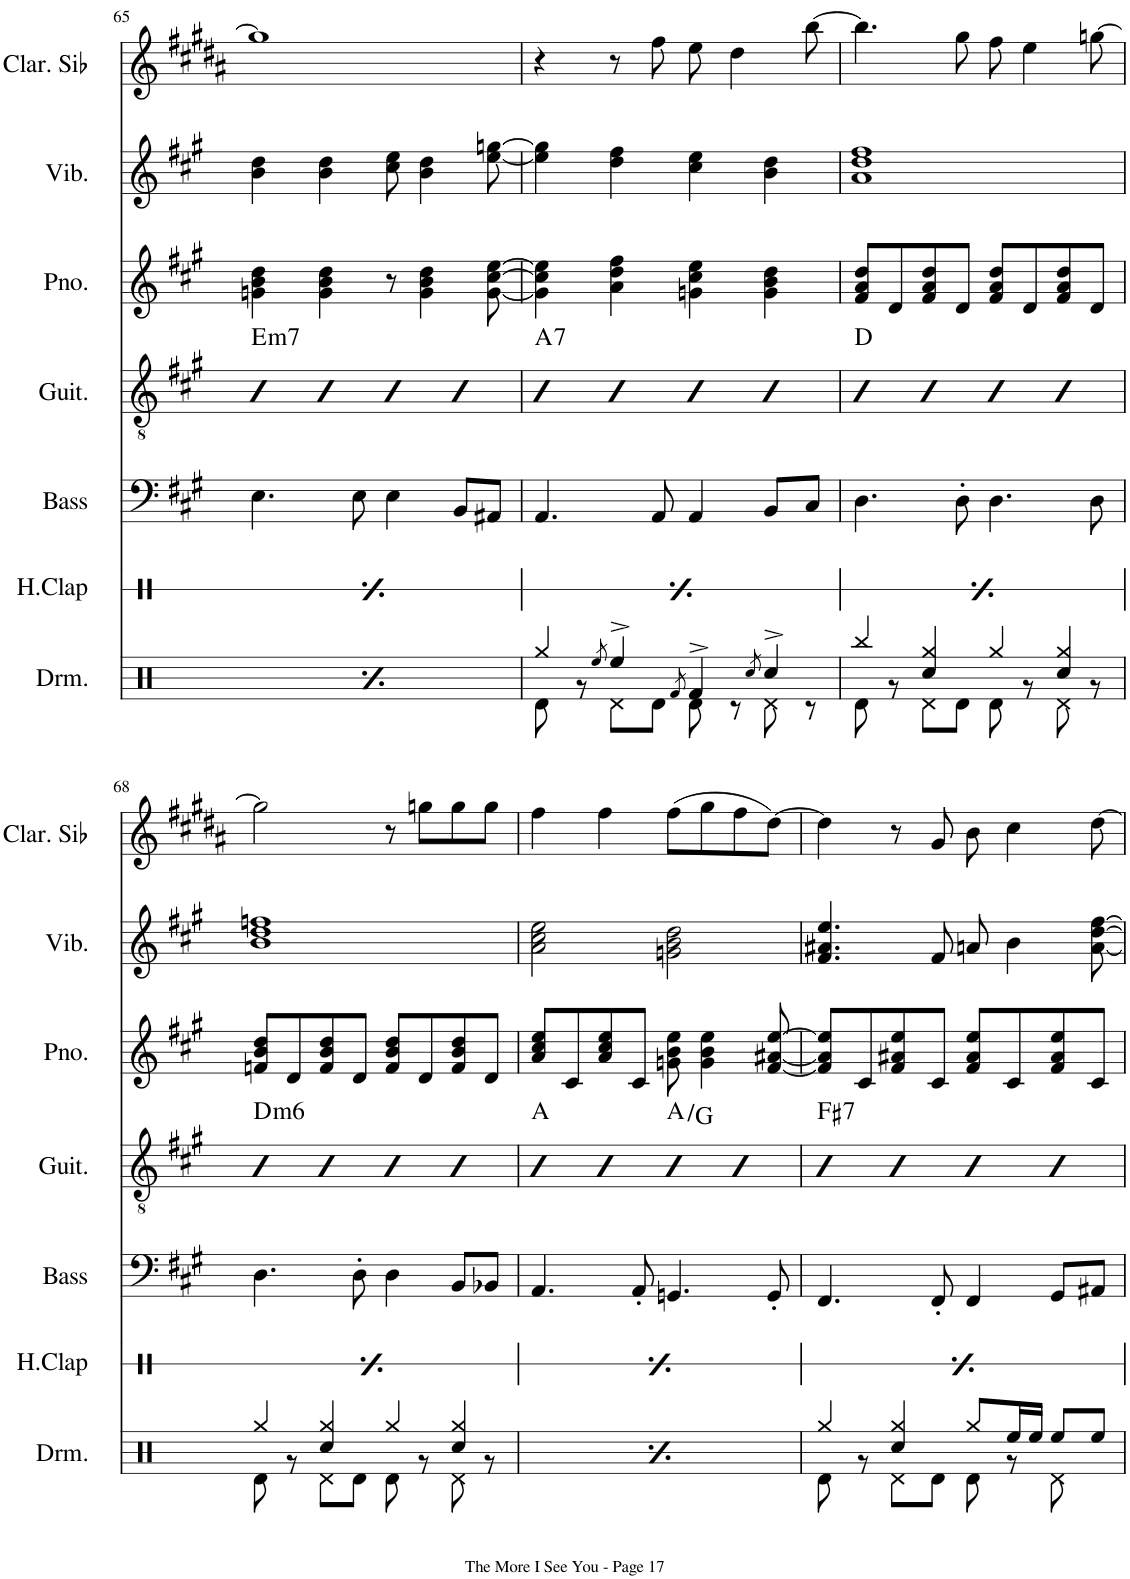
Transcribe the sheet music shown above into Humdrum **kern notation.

**kern	**kern	**harte	**kern	**kern	**kern
*part5	*part4	*part4	*part3	*part2	*part1
*staff5	*staff4	*	*staff3	*staff2	*staff1
*I"Bass	*I"Accoustic Guitar	*	*I"Piano	*I"Vibes	*I"Clarinette en Sib
*I'Bass	*I'Guit.	*	*I'Pno.	*I'Vib.	*I'Clar. Sib
!!LO:PB:g=z
*clefF4	*clefGv2	*	*clefG2	*clefG2	*clefG2
*Trd7c12	*	*	*	*	*Trd1c2
*k[f#c#g#]	*k[f#c#g#]	*	*k[f#c#g#]	*k[f#c#g#]	*k[f#c#g#d#a#]
*M4/4	*M4/4	*	*M4/4	*M4/4	*M4/4
=65	=65	=65	=65	=65	=65
*	*^	*	*	*	*
!	!	!	!LO:H:kt=m7	!	!	!
4.E\	8BB 8E 8Gn 8dL	4B	E:min7	4gn\ 4b\ 4dd\	4b\ 4dd\	1gg#]
.	8BB 8E 8G 8d	.	.	.	.	.
.	8BB'>^> 8E'>^> 8G'>^> 8d'>^>	4B	.	4g\ 4b\ 4dd\	4b\ 4dd\	.
8E\	8BB 8E 8G 8dJ	.	.	.	.	.
4E\	8BB 8E 8G 8dL	4B	.	8r	8cc#\ 8ee\	.
.	8BB 8E 8G 8d	.	.	4g\ 4b\ 4dd\	4b\ 4dd\	.
8BB/L	8BB'>^> 8E'>^> 8G'>^> 8d'>^>	4B	.	.	.	.
8AA#X/J	8BB 8E 8G 8dJ	.	.	[8g\ [8cc#\ [8ee\	[8ee\ [8ggn\	.
=66	=66	=66	=66	=66	=66	=66
!	!	!	!LO:H:kt=7	!	!	!
4.AA/	8AA 8E 8Gn 8c#L	4B	A:7	4g\] 4cc#\] 4ee\]	4ee\] 4gg\]	4r
.	8AA 8E 8G 8c#	.	.	.	.	.
.	8AA'>^> 8E'>^> 8G'>^> 8c#'>^>	4B	.	4a\ 4dd\ 4ff#\	4dd\ 4ff#\	8r
8AA/	8AA 8E 8G 8c#J	.	.	.	.	8ff#\
4AA/	8AA 8E 8G 8c#L	4B	.	4gn\ 4cc#\ 4ee\	4cc#\ 4ee\	8ee\
.	8AA 8E 8G 8c#	.	.	.	.	4dd#\
8BB/L	8AA'>^> 8E'>^> 8G'>^> 8c#'>^>	4B	.	4g\ 4b\ 4dd\	4b\ 4dd\	.
8C#/J	8AA 8E 8G 8c#J	.	.	.	.	[8bb\
=67	=67	=67	=67	=67	=67	=67
4.D\	8D 8A 8d 8f#L	4B	D:maj	8f#/ 8a/ 8dd/L	1a 1dd 1ff#	4.bb\]
.	8D 8A 8d 8f#	.	.	8d/	.	.
.	8D'>^> 8A'>^> 8d'>^> 8f#'>^>	4B	.	8f#/ 8a/ 8dd/	.	.
8D'\	8D 8A 8d 8f#J	.	.	8d/J	.	8gg#\
4.D\	8D 8A 8d 8f#L	4B	.	8f#/ 8a/ 8dd/L	.	8ff#\
.	8D 8A 8d 8f#	.	.	8d/	.	4ee\
.	8D'>^> 8A'>^> 8d'>^> 8f#'>^>	4B	.	8f#/ 8a/ 8dd/	.	.
8D\	8D 8A 8d 8f#J	.	.	8d/J	.	[8ggn\
!!LO:LB:g=z
=68	=68	=68	=68	=68	=68	=68
!	!	!	!LO:H:kt=m6	!	!	!
4.D\	8D 8A 8d 8fnL	4B	D:min6	8fn/ 8b/ 8dd/L	1b 1dd 1ffn	2gg\]
.	8D 8A 8d 8f	.	.	8d/	.	.
.	8D'>^> 8A'>^> 8d'>^> 8f'>^>	4B	.	8f/ 8b/ 8dd/	.	.
8D'\	8D 8A 8d 8fJ	.	.	8d/J	.	.
4D\	8D 8A 8d 8fL	4B	.	8f/ 8b/ 8dd/L	.	8r
.	8D 8A 8d 8f	.	.	8d/	.	8ggn\L
8BB/L	8D'>^> 8A'>^> 8d'>^> 8f'>^>	4B	.	8f/ 8b/ 8dd/	.	8gg\
8BB-X/J	8D 8A 8d 8fJ	.	.	8d/J	.	8gg\J
=69	=69	=69	=69	=69	=69	=69
4.AA/	8E 8A 8c# 8eL	4B	A:maj	8a/ 8cc#/ 8ee/L	2a\ 2cc#\ 2ee\	4ff#\
.	8E 8A 8c# 8e	.	.	8c#/	.	.
.	8E'>^> 8A'>^> 8c#'>^> 8e'>^>	4B	.	8a/ 8cc#/ 8ee/	.	4ff#\
8AA'/	8E 8A 8c# 8eJ	.	.	8c#/J	.	.
4.GGn/	8E 8Gn 8c# 8eL	4B	A:maj/b7	8gn\ 8b\ 8ee\	2gn\ 2b\ 2dd\	(8ff#\L
.	8E 8G 8c# 8e	.	.	4g\ 4b\ 4ee\	.	8gg#\
.	8E'>^> 8G'>^> 8c#'>^> 8e'>^>	4B	.	.	.	8ff#\
8GG'/	8E 8G 8c# 8eJ	.	.	[8f#/ [8a#X/ [8ee/	.	[8dd#\J)
=70	=70	=70	=70	=70	=70	=70
!	!	!	!LO:H:kt=7	!	!	!
4.FF#/	8C# 8F# 8A#X 8eL	4B	F#:7	8f#/] 8a#/] 8ee/]L	4.f#/ 4.a#X/ 4.ee/	4dd#\]
.	8C# 8F# 8A# 8e	.	.	8c#/	.	.
.	8C#'>^> 8F#'>^> 8A#'>^> 8e'>^>	4B	.	8f#/ 8a#X/ 8ee/	.	8r
8FF#'/	8C# 8F# 8A# 8eJ	.	.	8c#/J	8f#/	8g#/
4FF#/	8C# 8F# 8A# 8eL	4B	.	8f#/ 8a#/ 8ee/L	8an/	8b\
.	8C# 8F# 8A# 8e	.	.	8c#/	4b\	4cc#\
8GG#/L	8C#'>^> 8F#'>^> 8A#'>^> 8e'>^>	4B	.	8f#/ 8a#/ 8ee/	.	.
8AA#X/J	8C# 8F# 8A# 8eJ	.	.	8c#/J	[8a\ [8dd\ [8ff#\	[8dd#\
*	*v	*v	*	*	*	*
=	=	=	=	=	=
*-	*-	*-	*-	*-	*-
